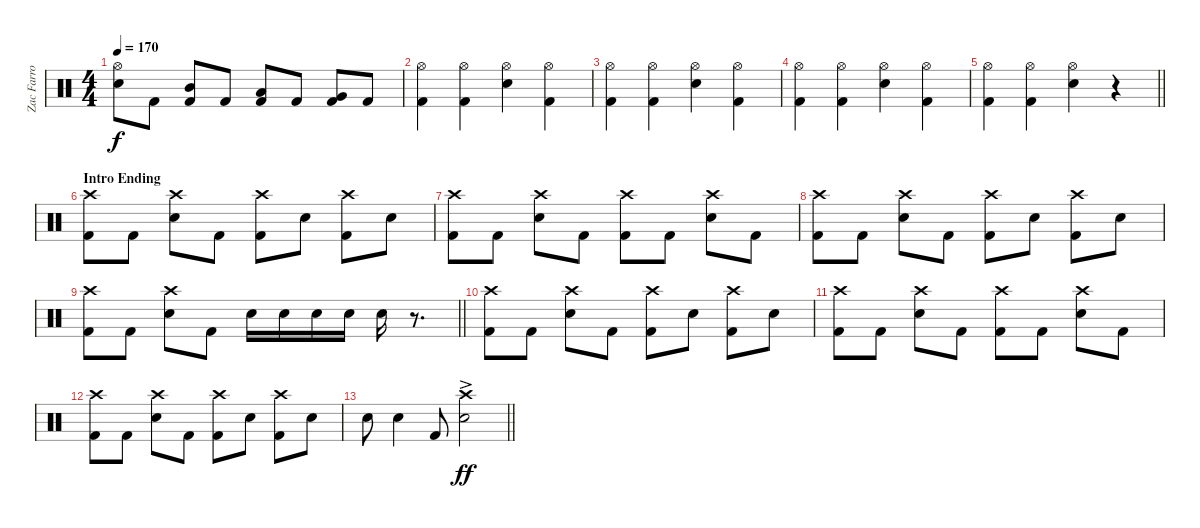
\track ("Zac Farro (Percussion)" "Zac Farro ") {instrument percussion}
\staff {score}
\articulation defaults
\ts (4 4)
\tempo 170
\clef neutral
\ks c
("Hi-Hat (open)" "Electric Snare (hit)").8{dy f} "Kick (hit) 2".8 ("Mid Tom (hit)" "Kick (hit) 2").8 "Kick (hit) 2".8 ("Low Tom (hit)" "Kick (hit) 2").8 "Kick (hit) 2".8 ("Very Low Tom (hit)" "Kick (hit) 2").8 "Kick (hit) 2".8 |
("Hi-Hat (open)" "Kick (hit) 2").4 ("Hi-Hat (open)" "Kick (hit) 2").4 ("Hi-Hat (open)" "Electric Snare (hit)").4 ("Hi-Hat (open)" "Kick (hit) 2").4 |
("Hi-Hat (open)" "Kick (hit) 2").4 ("Hi-Hat (open)" "Kick (hit) 2").4 ("Hi-Hat (open)" "Electric Snare (hit)").4 ("Hi-Hat (open)" "Kick (hit) 2").4 |
("Hi-Hat (open)" "Kick (hit) 2").4 ("Hi-Hat (open)" "Kick (hit) 2").4 ("Hi-Hat (open)" "Electric Snare (hit)").4 ("Hi-Hat (open)" "Kick (hit) 2").4 |
\barLineRight lightlight
("Hi-Hat (open)" "Kick (hit) 2").4 ("Hi-Hat (open)" "Kick (hit) 2").4 ("Hi-Hat (open)" "Electric Snare (hit)").4 r.4 |
\section ("" "Intro Ending")
("Crash high (hit)" "Kick (hit) 2").8 "Kick (hit) 2".8 ("Crash high (hit)" "Electric Snare (hit)").8 "Kick (hit) 2".8 ("Crash high (hit)" "Kick (hit) 2").8 "Electric Snare (hit)".8 ("Crash high (hit)" "Kick (hit) 2").8 "Electric Snare (hit)".8 |
("Crash high (hit)" "Kick (hit) 2").8 "Kick (hit) 2".8 ("Crash high (hit)" "Electric Snare (hit)").8 "Kick (hit) 2".8 ("Crash high (hit)" "Kick (hit) 2").8 "Kick (hit) 2".8 ("Crash high (hit)" "Electric Snare (hit)").8 "Kick (hit) 2".8 |
("Crash high (hit)" "Kick (hit) 2").8 "Kick (hit) 2".8 ("Crash high (hit)" "Electric Snare (hit)").8 "Kick (hit) 2".8 ("Crash high (hit)" "Kick (hit) 2").8 "Electric Snare (hit)".8 ("Crash high (hit)" "Kick (hit) 2").8 "Electric Snare (hit)".8 |
\barLineRight lightlight
("Crash high (hit)" "Kick (hit) 2").8 "Kick (hit) 2".8 ("Crash high (hit)" "Electric Snare (hit)").8 "Kick (hit) 2".8 "Electric Snare (hit)".16 "Electric Snare (hit)".16 "Electric Snare (hit)".16 "Electric Snare (hit)".16 "Electric Snare (hit)".16 r.8{d} |
\section ("" "")
("Crash high (hit)" "Kick (hit) 2").8 "Kick (hit) 2".8 ("Crash high (hit)" "Electric Snare (hit)").8 "Kick (hit) 2".8 ("Crash high (hit)" "Kick (hit) 2").8 "Electric Snare (hit)".8 ("Crash high (hit)" "Kick (hit) 2").8 "Electric Snare (hit)".8 |
("Crash high (hit)" "Kick (hit) 2").8 "Kick (hit) 2".8 ("Crash high (hit)" "Electric Snare (hit)").8 "Kick (hit) 2".8 ("Crash high (hit)" "Kick (hit) 2").8 "Kick (hit) 2".8 ("Crash high (hit)" "Electric Snare (hit)").8 "Kick (hit) 2".8 |
("Crash high (hit)" "Kick (hit) 2").8 "Kick (hit) 2".8 ("Crash high (hit)" "Electric Snare (hit)").8 "Kick (hit) 2".8 ("Crash high (hit)" "Kick (hit) 2").8 "Electric Snare (hit)".8 ("Crash high (hit)" "Kick (hit) 2").8 "Electric Snare (hit)".8 |
\barLineRight lightlight "Electric Snare (hit)".8 "Electric Snare (hit)".4 "Kick (hit) 2".8
("Crash high (hit)" "Electric Snare (hit)"{ac}).2{dy ff}
